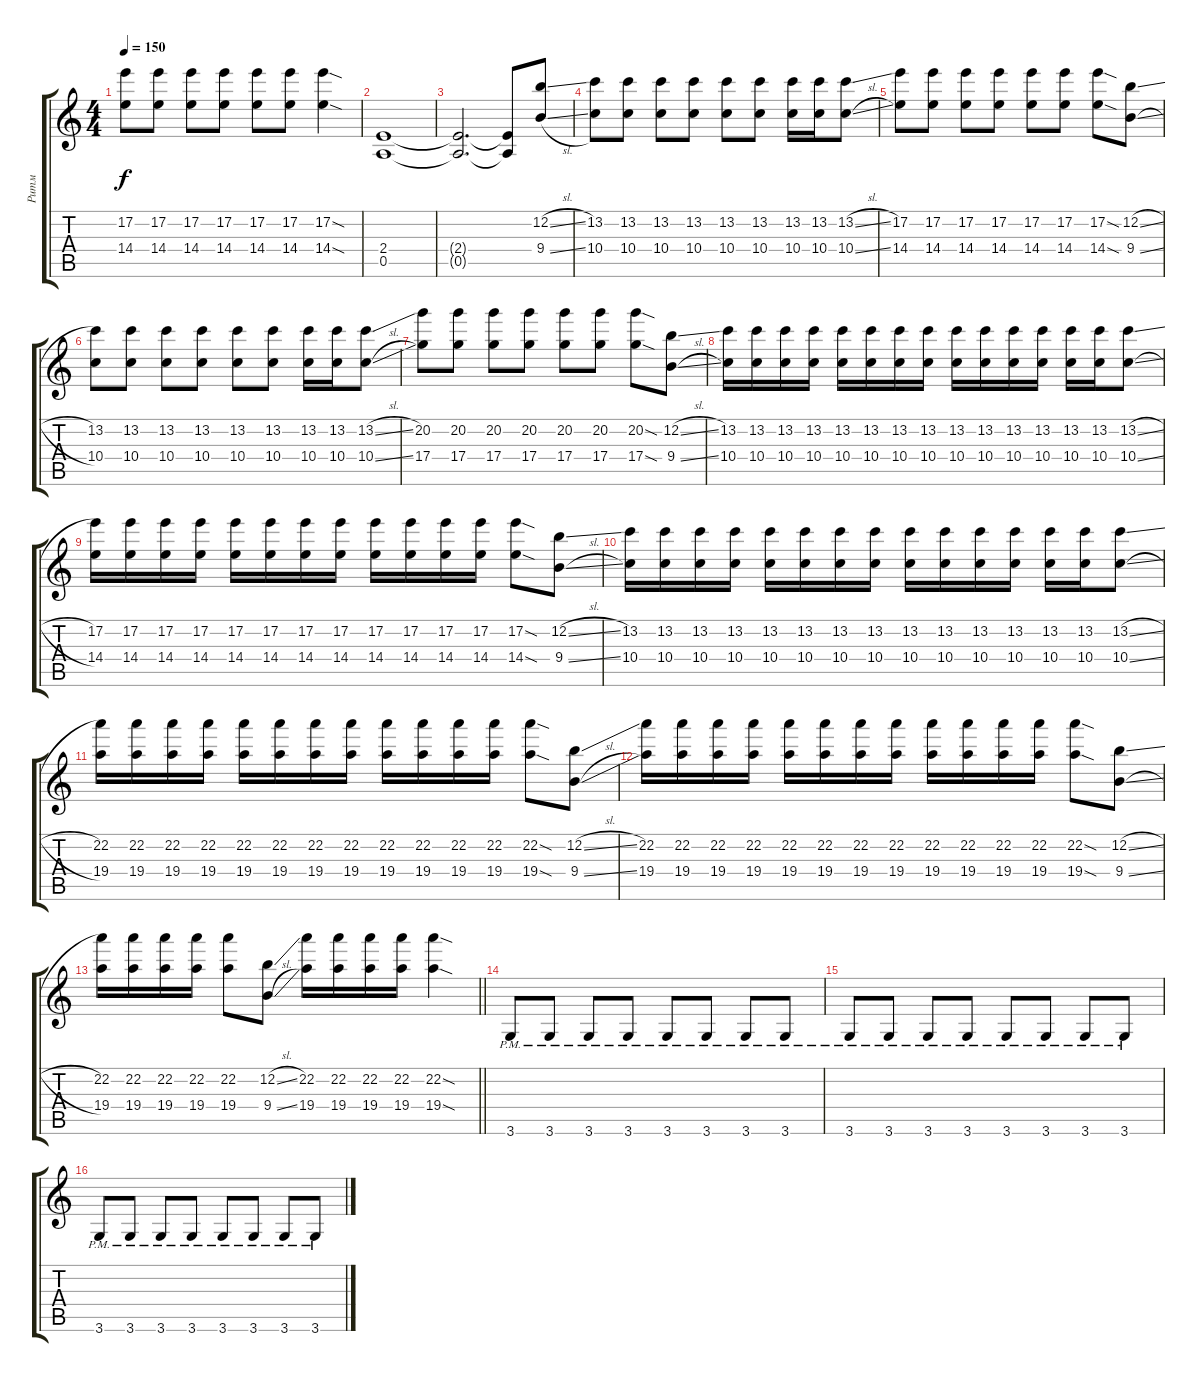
\track ("Ритм" "Ритм") {instrument distortionguitar}
\staff {score tabs}
\tuning (E4 B3 G3 D3 A2 E2) {hide}
\ts (4 4)
\tempo 150
\clef g2
\ks c
(17.2 14.4).8{dy f} (17.2 14.4).8 (17.2 14.4).8 (17.2 14.4).8 (17.2 14.4).8 (17.2 14.4).8 (17.2{sod} 14.4{sod}).4 |
(2.4 0.5).1 |
(2.4{t} 0.5{t}).2{d} (2.4{t} 0.5{t}).8 (12.2{sl} 9.4{sl}).8 |
(13.2 10.4).8 (13.2 10.4).8 (13.2 10.4).8 (13.2 10.4).8 (13.2 10.4).8 (13.2 10.4).8 (13.2 10.4).16 (13.2 10.4).16 (13.2{sl} 10.4{sl}).8 |
(17.2 14.4).8 (17.2 14.4).8 (17.2 14.4).8 (17.2 14.4).8 (17.2 14.4).8 (17.2 14.4).8 (17.2{sod} 14.4{sod}).8 (12.2{sl} 9.4{sl}).8 |
(13.2 10.4).8 (13.2 10.4).8 (13.2 10.4).8 (13.2 10.4).8 (13.2 10.4).8 (13.2 10.4).8 (13.2 10.4).16 (13.2 10.4).16 (13.2{sl} 10.4{sl}).8 |
(20.2 17.4).8 (20.2 17.4).8 (20.2 17.4).8 (20.2 17.4).8 (20.2 17.4).8 (20.2 17.4).8 (20.2{sod} 17.4{sod}).8 (12.2{sl} 9.4{sl}).8 |
(13.2 10.4).16 (13.2 10.4).16 (13.2 10.4).16 (13.2 10.4).16 (13.2 10.4).16 (13.2 10.4).16 (13.2 10.4).16 (13.2 10.4).16 (13.2 10.4).16 (13.2 10.4).16 (13.2 10.4).16 (13.2 10.4).16 (13.2 10.4).16 (13.2 10.4).16 (13.2{sl} 10.4{sl}).8 |
(17.2 14.4).16 (17.2 14.4).16 (17.2 14.4).16 (17.2 14.4).16 (17.2 14.4).16 (17.2 14.4).16 (17.2 14.4).16 (17.2 14.4).16 (17.2 14.4).16 (17.2 14.4).16 (17.2 14.4).16 (17.2 14.4).16 (17.2{sod} 14.4{sod}).8 (12.2{sl} 9.4{sl}).8 |
(13.2 10.4).16 (13.2 10.4).16 (13.2 10.4).16 (13.2 10.4).16 (13.2 10.4).16 (13.2 10.4).16 (13.2 10.4).16 (13.2 10.4).16 (13.2 10.4).16 (13.2 10.4).16 (13.2 10.4).16 (13.2 10.4).16 (13.2 10.4).16 (13.2 10.4).16 (13.2{sl} 10.4{sl}).8 |
(22.2 19.4).16 (22.2 19.4).16 (22.2 19.4).16 (22.2 19.4).16 (22.2 19.4).16 (22.2 19.4).16 (22.2 19.4).16 (22.2 19.4).16 (22.2 19.4).16 (22.2 19.4).16 (22.2 19.4).16 (22.2 19.4).16 (22.2{sod} 19.4{sod}).8 (12.2{sl} 9.4{sl}).8 |
(22.2 19.4).16 (22.2 19.4).16 (22.2 19.4).16 (22.2 19.4).16 (22.2 19.4).16 (22.2 19.4).16 (22.2 19.4).16 (22.2 19.4).16 (22.2 19.4).16 (22.2 19.4).16 (22.2 19.4).16 (22.2 19.4).16 (22.2{sod} 19.4{sod}).8 (12.2{sl} 9.4{sl}).8 |
\barLineRight lightlight
(22.2 19.4).16 (22.2 19.4).16 (22.2 19.4).16 (22.2 19.4).16 (22.2 19.4).8 (12.2{sl} 9.4{sl}).8 (22.2 19.4).16 (22.2 19.4).16 (22.2 19.4).16 (22.2 19.4).16 (22.2{sod} 19.4{sod}).4 |
3.6{pm}.8 3.6{pm}.8 3.6{pm}.8 3.6{pm}.8 3.6{pm}.8 3.6{pm}.8 3.6{pm}.8 3.6{pm}.8 |
3.6{pm}.8 3.6{pm}.8 3.6{pm}.8 3.6{pm}.8 3.6{pm}.8 3.6{pm}.8 3.6{pm}.8 3.6{pm}.8 |
3.6{pm}.8 3.6{pm}.8 3.6{pm}.8 3.6{pm}.8 3.6{pm}.8 3.6{pm}.8 3.6{pm}.8 3.6{pm}.8
